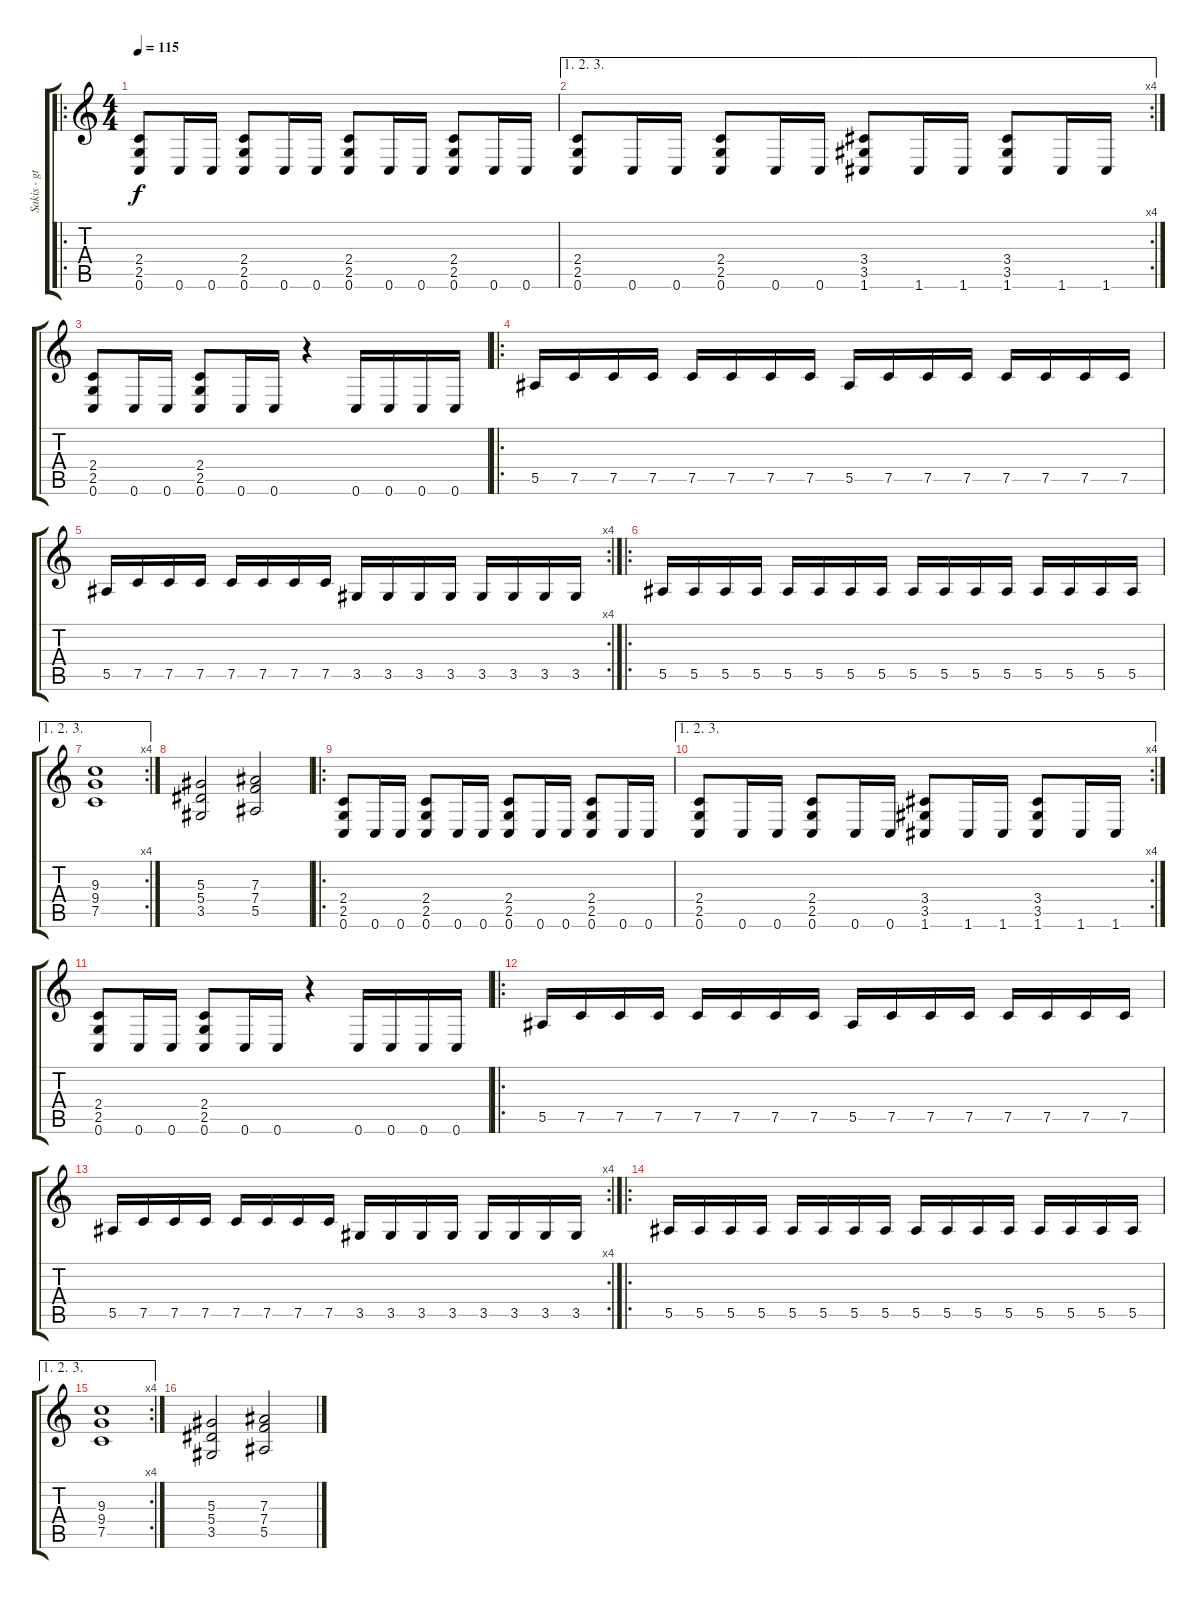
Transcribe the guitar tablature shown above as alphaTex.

\track ("Sakis - gtr1" "Sakis - gt") {instrument distortionguitar}
\staff {score tabs}
\tuning (C4 G3 Eb3 Bb2 F2 C2) {hide}
\ro
\ts (4 4)
\tempo 115
\clef g2
\ks c
(2.4 2.5 0.6).8{dy f} 0.6.16 0.6.16 (2.4 2.5 0.6).8 0.6.16 0.6.16 (2.4 2.5 0.6).8 0.6.16 0.6.16 (2.4 2.5 0.6).8 0.6.16 0.6.16 |
\ae (1 2 3)
\rc 4
(2.4 2.5 0.6).8 0.6.16 0.6.16 (2.4 2.5 0.6).8 0.6.16 0.6.16 (3.4 3.5 1.6).8 1.6.16 1.6.16 (3.4 3.5 1.6).8 1.6.16 1.6.16 |
(2.4 2.5 0.6).8 0.6.16 0.6.16 (2.4 2.5 0.6).8 0.6.16 0.6.16 r.4 0.6.16 0.6.16 0.6.16 0.6.16 |
\ro
5.5.16 7.5.16 7.5.16 7.5.16 7.5.16 7.5.16 7.5.16 7.5.16 5.5.16 7.5.16 7.5.16 7.5.16 7.5.16 7.5.16 7.5.16 7.5.16 |
\rc 4
5.5.16 7.5.16 7.5.16 7.5.16 7.5.16 7.5.16 7.5.16 7.5.16 3.5.16 3.5.16 3.5.16 3.5.16 3.5.16 3.5.16 3.5.16 3.5.16 |
\ro
5.5.16 5.5.16 5.5.16 5.5.16 5.5.16 5.5.16 5.5.16 5.5.16 5.5.16 5.5.16 5.5.16 5.5.16 5.5.16 5.5.16 5.5.16 5.5.16 |
\ae (1 2 3)
\rc 4
(9.3 9.4 7.5).1 |
(5.3 5.4 3.5).2 (7.3 7.4 5.5).2 |
\ro
(2.4 2.5 0.6).8 0.6.16 0.6.16 (2.4 2.5 0.6).8 0.6.16 0.6.16 (2.4 2.5 0.6).8 0.6.16 0.6.16 (2.4 2.5 0.6).8 0.6.16 0.6.16 |
\ae (1 2 3)
\rc 4
(2.4 2.5 0.6).8 0.6.16 0.6.16 (2.4 2.5 0.6).8 0.6.16 0.6.16 (3.4 3.5 1.6).8 1.6.16 1.6.16 (3.4 3.5 1.6).8 1.6.16 1.6.16 |
(2.4 2.5 0.6).8 0.6.16 0.6.16 (2.4 2.5 0.6).8 0.6.16 0.6.16 r.4 0.6.16 0.6.16 0.6.16 0.6.16 |
\ro
5.5.16 7.5.16 7.5.16 7.5.16 7.5.16 7.5.16 7.5.16 7.5.16 5.5.16 7.5.16 7.5.16 7.5.16 7.5.16 7.5.16 7.5.16 7.5.16 |
\rc 4
5.5.16 7.5.16 7.5.16 7.5.16 7.5.16 7.5.16 7.5.16 7.5.16 3.5.16 3.5.16 3.5.16 3.5.16 3.5.16 3.5.16 3.5.16 3.5.16 |
\ro
5.5.16 5.5.16 5.5.16 5.5.16 5.5.16 5.5.16 5.5.16 5.5.16 5.5.16 5.5.16 5.5.16 5.5.16 5.5.16 5.5.16 5.5.16 5.5.16 |
\ae (1 2 3)
\rc 4
(9.3 9.4 7.5).1 |
(5.3 5.4 3.5).2 (7.3 7.4 5.5).2
